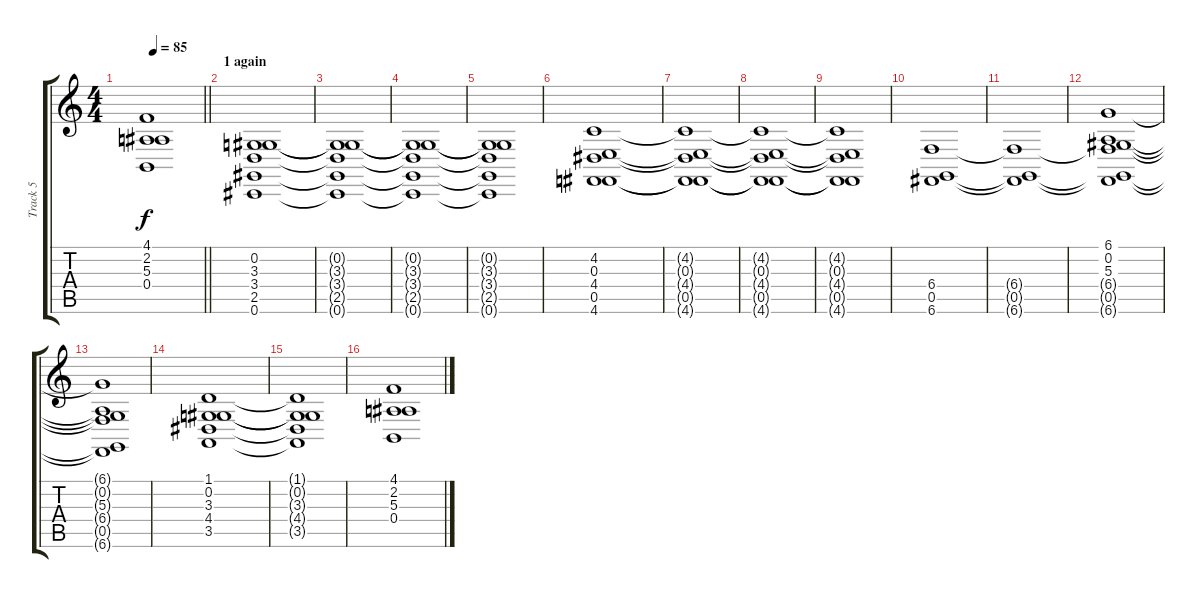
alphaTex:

\track ("Track 5" "Track 5") {instrument pad3polysynth}
\staff {score tabs}
\tuning (Db4 Ab3 E3 B2 Gb2 Db2) {hide}
\ts (4 4)
\tempo 85
\clef g2
\barLineRight lightlight
\ks c
(4.1{t} 2.2{t} 5.3{t} 0.4{t}).1{dy f} |
\section ("" "1 again")
(0.2 3.3 3.4 2.5 0.6).1 |
(0.2{t} 3.3{t} 3.4{t} 2.5{t} 0.6{t}).1 |
(0.2{t} 3.3{t} 3.4{t} 2.5{t} 0.6{t}).1 |
(0.2{t} 3.3{t} 3.4{t} 2.5{t} 0.6{t}).1 |
(4.2 0.3 4.4 0.5 4.6).1 |
(4.2{t} 0.3{t} 4.4{t} 0.5{t} 4.6{t}).1 |
(4.2{t} 0.3{t} 4.4{t} 0.5{t} 4.6{t}).1 |
(4.2{t} 0.3{t} 4.4{t} 0.5{t} 4.6{t}).1 |
(6.4 0.5 6.6).1 |
(6.4{t} 0.5{t} 6.6{t}).1 |
(6.1 0.2 5.3 6.4{t} 0.5{t} 6.6{t}).1 |
(6.1{t} 0.2{t} 5.3{t} 6.4{t} 0.5{t} 6.6{t}).1 |
(1.1 0.2 3.3 4.4 3.5).1 |
(1.1{t} 0.2{t} 3.3{t} 4.4{t} 3.5{t}).1 |
(4.1 2.2 5.3 0.4).1
